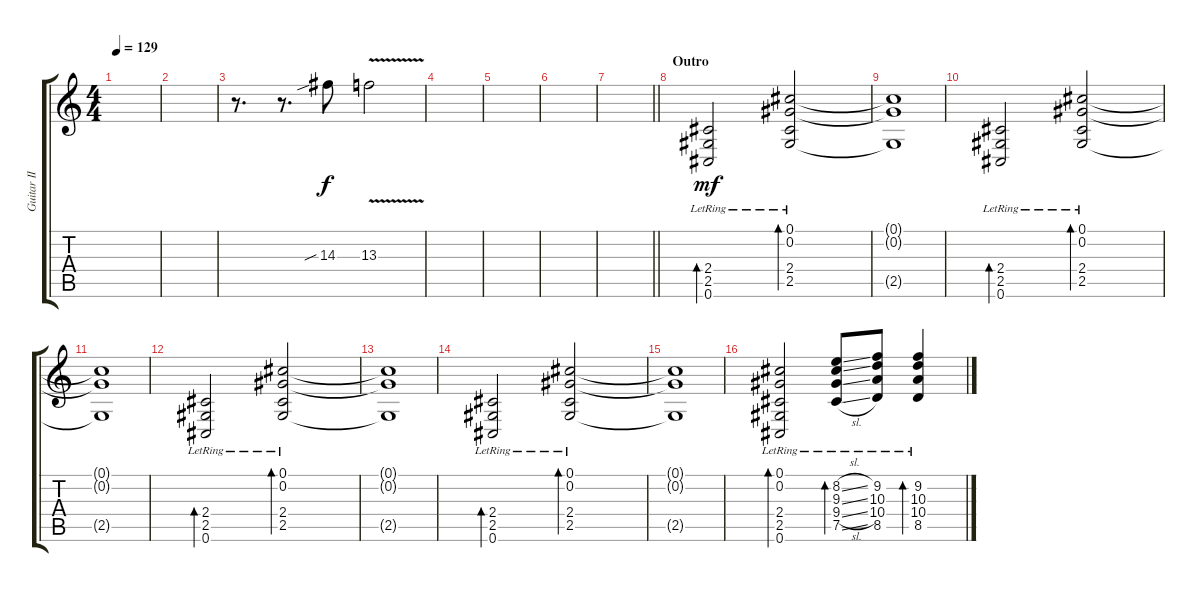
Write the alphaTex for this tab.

\track ("Guitar II" "Guitar II") {instrument distortionguitar}
\staff {score tabs}
\tuning (Db4 Ab3 E3 B2 Gb2 Db2) {hide}
\ts (4 4)
\tempo 129
\clef g2
\ks c
|
|
r.8{d} r.8{d} 14.3{sib}.8{dy f} 13.3{v}.2 |
|
|
|
\barLineRight lightlight
|
\section ("" "Outro")
(2.4{lr} 2.5{lr} 0.6{lr}).2{bd 240 dy mf instrument acousticguitarsteel} (0.1{lr} 0.2{lr} 2.4{lr} 2.5{lr}).2{bd 480} |
(0.1{t} 0.2{t} 2.5{t}).1 |
(2.4{lr} 2.5{lr} 0.6{lr}).2{bd 240} (0.1{lr} 0.2{lr} 2.4{lr} 2.5{lr}).2{bd 480} |
(0.1{t} 0.2{t} 2.5{t}).1 |
(2.4{lr} 2.5{lr} 0.6{lr}).2{bd 240} (0.1{lr} 0.2{lr} 2.4{lr} 2.5{lr}).2{bd 480} |
(0.1{t} 0.2{t} 2.5{t}).1 |
(2.4{lr} 2.5{lr} 0.6{lr}).2{bd 240} (0.1{lr} 0.2{lr} 2.4{lr} 2.5{lr}).2{bd 480} |
(0.1{t} 0.2{t} 2.5{t}).1 |
(0.1{lr} 0.2{lr} 2.4{lr} 2.5{lr} 0.6{lr}).2{bd 120} (8.2{sl lr} 9.3{sl lr} 9.4{sl lr} 7.5{sl lr}).8{bd 120} (9.2{lr} 10.3{lr} 10.4{lr} 8.5{lr}).8 (9.2{lr} 10.3{lr} 10.4{lr} 8.5{lr}).4{bd 480}
